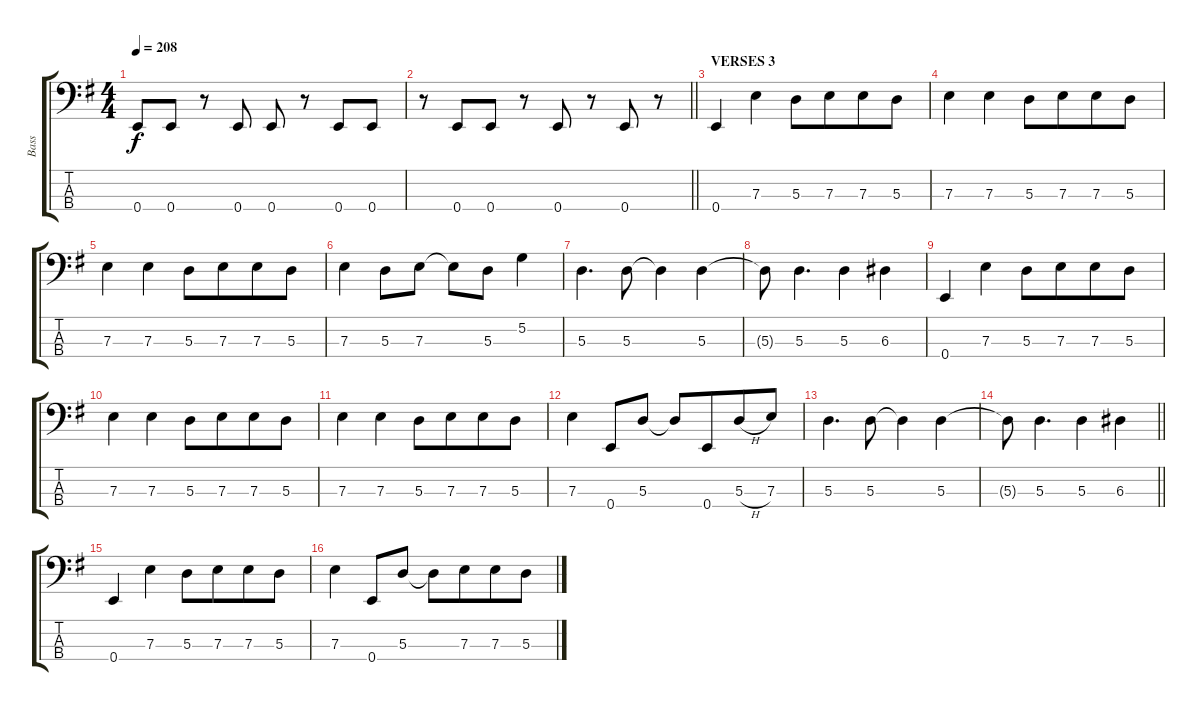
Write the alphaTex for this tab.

\track ("Bass" "Bass") {instrument electricbasspick}
\staff {score tabs}
\tuning (G2 D2 A1 E1) {hide}
\ts (4 4)
\tempo 208
\clef f4
\ks eminor
0.4.8{dy f} 0.4.8 r.8 0.4.8 0.4.8 r.8 0.4.8 0.4.8 |
\barLineRight lightlight
r.8 0.4.8{beam merge} 0.4.8 r.8 0.4.8 r.8 0.4.8 r.8 |
\section ("" "VERSES 3")
0.4.4 7.3.4 5.3.8 7.3.8{beam merge} 7.3.8 5.3.8 |
7.3.4 7.3.4 5.3.8 7.3.8{beam merge} 7.3.8 5.3.8 |
7.3.4 7.3.4 5.3.8 7.3.8{beam merge} 7.3.8 5.3.8 |
7.3.4 5.3.8 7.3.8 7.3{t}.8 5.3.8 5.2.4 |
5.3.4{d} 5.3.8 5.3{t}.4 5.3.4 |
5.3{t}.8 5.3.4{d} 5.3.4 6.3.4 |
0.4.4 7.3.4 5.3.8 7.3.8{beam merge} 7.3.8 5.3.8 |
7.3.4 7.3.4 5.3.8 7.3.8{beam merge} 7.3.8 5.3.8 |
7.3.4 7.3.4 5.3.8 7.3.8{beam merge} 7.3.8 5.3.8 |
7.3.4 0.4.8 5.3.8 5.3{t}.8 0.4.8{beam merge} 5.3{h}.8 7.3.8 |
5.3.4{d} 5.3.8 5.3{t}.4 5.3.4 |
\barLineRight lightlight
5.3{t}.8 5.3.4{d} 5.3.4 6.3.4 |
0.4.4 7.3.4 5.3.8 7.3.8{beam merge} 7.3.8 5.3.8 |
7.3.4 0.4.8 5.3.8 5.3{t}.8 7.3.8{beam merge} 7.3.8 5.3.8
